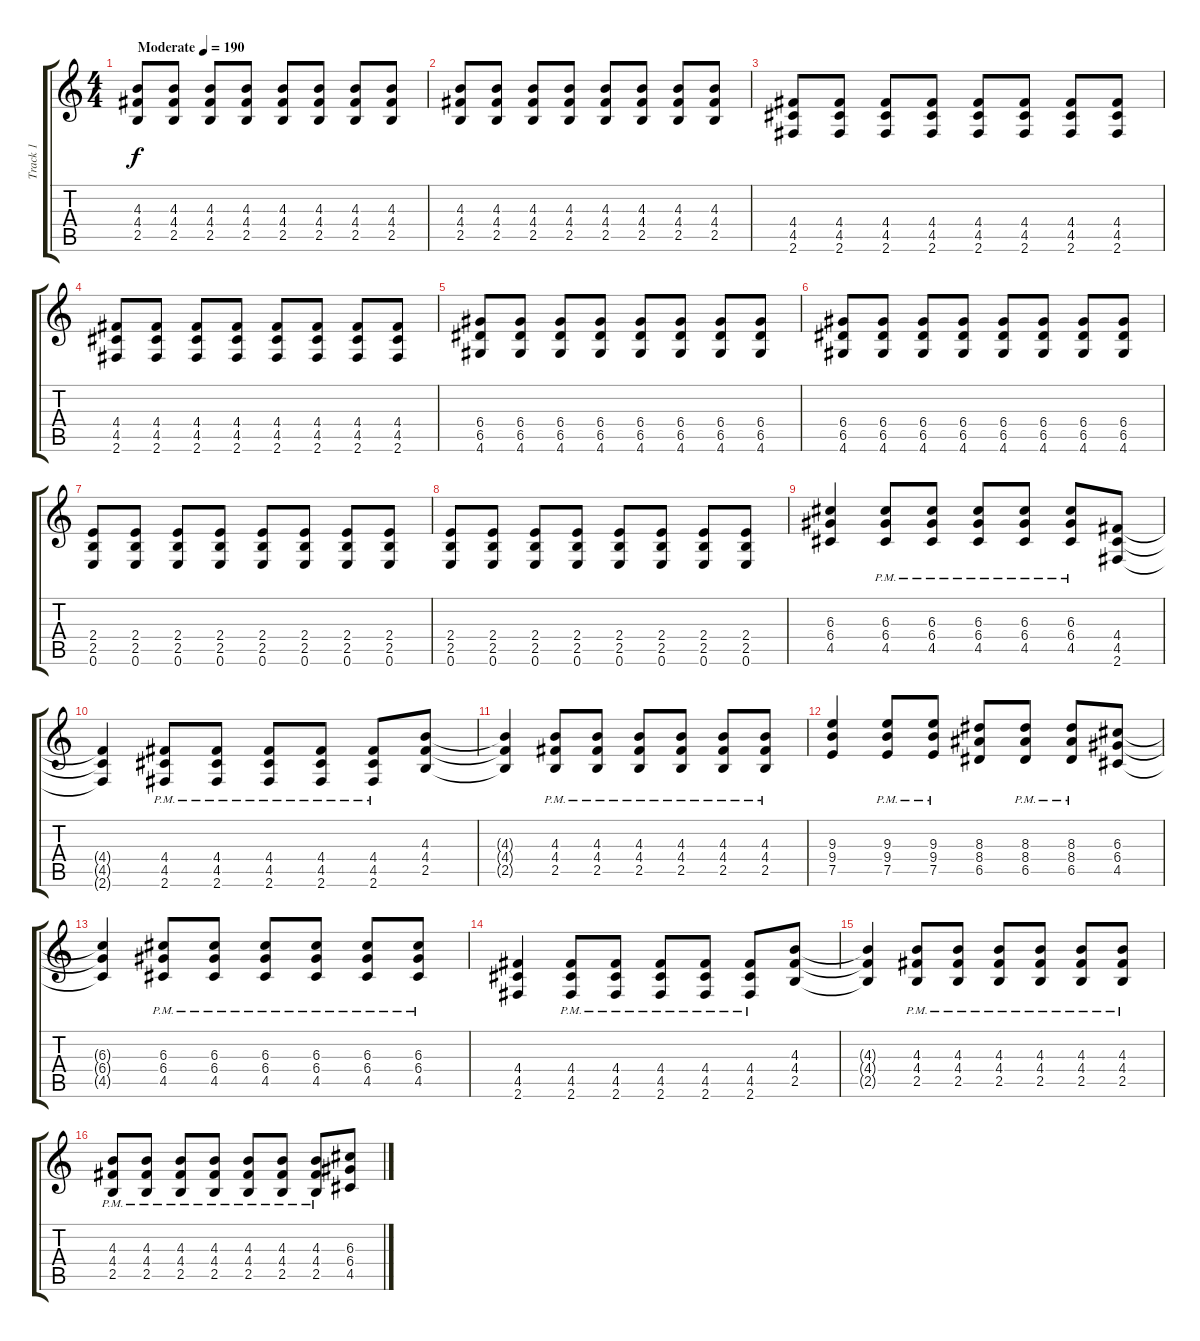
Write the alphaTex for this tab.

\track ("Track 1" "Track 1") {instrument acousticguitarsteel}
\staff {score tabs}
\tuning (E4 B3 G3 D3 A2 E2) {hide}
\ts (4 4)
\tempo (190 "Moderate")
\clef g2
\ks c
(4.3 4.4 2.5).8{dy f instrument acousticguitarsteel} (4.3 4.4 2.5).8 (4.3 4.4 2.5).8 (4.3 4.4 2.5).8 (4.3 4.4 2.5).8 (4.3 4.4 2.5).8 (4.3 4.4 2.5).8 (4.3 4.4 2.5).8 |
(4.3 4.4 2.5).8 (4.3 4.4 2.5).8 (4.3 4.4 2.5).8 (4.3 4.4 2.5).8 (4.3 4.4 2.5).8 (4.3 4.4 2.5).8 (4.3 4.4 2.5).8 (4.3 4.4 2.5).8 |
(4.4 4.5 2.6).8 (4.4 4.5 2.6).8 (4.4 4.5 2.6).8 (4.4 4.5 2.6).8 (4.4 4.5 2.6).8 (4.4 4.5 2.6).8 (4.4 4.5 2.6).8 (4.4 4.5 2.6).8 |
(4.4 4.5 2.6).8 (4.4 4.5 2.6).8 (4.4 4.5 2.6).8 (4.4 4.5 2.6).8 (4.4 4.5 2.6).8 (4.4 4.5 2.6).8 (4.4 4.5 2.6).8 (4.4 4.5 2.6).8 |
(6.4 6.5 4.6).8 (6.4 6.5 4.6).8 (6.4 6.5 4.6).8 (6.4 6.5 4.6).8 (6.4 6.5 4.6).8 (6.4 6.5 4.6).8 (6.4 6.5 4.6).8 (6.4 6.5 4.6).8 |
(6.4 6.5 4.6).8 (6.4 6.5 4.6).8 (6.4 6.5 4.6).8 (6.4 6.5 4.6).8 (6.4 6.5 4.6).8 (6.4 6.5 4.6).8 (6.4 6.5 4.6).8 (6.4 6.5 4.6).8 |
(2.4 2.5 0.6).8 (2.4 2.5 0.6).8 (2.4 2.5 0.6).8 (2.4 2.5 0.6).8 (2.4 2.5 0.6).8 (2.4 2.5 0.6).8 (2.4 2.5 0.6).8 (2.4 2.5 0.6).8 |
(2.4 2.5 0.6).8 (2.4 2.5 0.6).8 (2.4 2.5 0.6).8 (2.4 2.5 0.6).8 (2.4 2.5 0.6).8 (2.4 2.5 0.6).8 (2.4 2.5 0.6).8 (2.4 2.5 0.6).8 |
(6.3 6.4 4.5).4 (6.3{pm} 6.4{pm} 4.5{pm}).8 (6.3{pm} 6.4{pm} 4.5{pm}).8 (6.3{pm} 6.4{pm} 4.5{pm}).8 (6.3{pm} 6.4{pm} 4.5{pm}).8 (6.3{pm} 6.4{pm} 4.5{pm}).8 (4.4 4.5 2.6).8 |
(4.4{t} 4.5{t} 2.6{t}).4 (4.4{pm} 4.5{pm} 2.6{pm}).8 (4.4{pm} 4.5{pm} 2.6{pm}).8 (4.4{pm} 4.5{pm} 2.6{pm}).8 (4.4{pm} 4.5{pm} 2.6{pm}).8 (4.4{pm} 4.5{pm} 2.6{pm}).8 (4.3 4.4 2.5).8 |
(4.3{t} 4.4{t} 2.5{t}).4 (4.3{pm} 4.4{pm} 2.5{pm}).8 (4.3{pm} 4.4{pm} 2.5{pm}).8 (4.3{pm} 4.4{pm} 2.5{pm}).8 (4.3{pm} 4.4{pm} 2.5{pm}).8 (4.3{pm} 4.4{pm} 2.5{pm}).8 (4.3{pm} 4.4{pm} 2.5{pm}).8 |
(9.3 9.4 7.5).4 (9.3{pm} 9.4{pm} 7.5{pm}).8 (9.3{pm} 9.4{pm} 7.5{pm}).8 (8.3 8.4 6.5).8 (8.3{pm} 8.4{pm} 6.5{pm}).8 (8.3{pm} 8.4{pm} 6.5{pm}).8 (6.3 6.4 4.5).8 |
(6.3{t} 6.4{t} 4.5{t}).4 (6.3{pm} 6.4{pm} 4.5{pm}).8 (6.3{pm} 6.4{pm} 4.5{pm}).8 (6.3{pm} 6.4{pm} 4.5{pm}).8 (6.3{pm} 6.4{pm} 4.5{pm}).8 (6.3{pm} 6.4{pm} 4.5{pm}).8 (6.3 6.4 4.5{pm}).8 |
(4.4 4.5 2.6).4 (4.4{pm} 4.5{pm} 2.6{pm}).8 (4.4{pm} 4.5{pm} 2.6{pm}).8 (4.4{pm} 4.5{pm} 2.6{pm}).8 (4.4{pm} 4.5{pm} 2.6{pm}).8 (4.4{pm} 4.5{pm} 2.6{pm}).8 (4.3 4.4 2.5).8 |
(4.3{t} 4.4{t} 2.5{t}).4 (4.3{pm} 4.4{pm} 2.5{pm}).8 (4.3{pm} 4.4{pm} 2.5{pm}).8 (4.3{pm} 4.4{pm} 2.5{pm}).8 (4.3{pm} 4.4{pm} 2.5{pm}).8 (4.3{pm} 4.4{pm} 2.5{pm}).8 (4.3{pm} 4.4{pm} 2.5{pm}).8 |
(4.3{pm} 4.4{pm} 2.5{pm}).8 (4.3{pm} 4.4{pm} 2.5{pm}).8 (4.3{pm} 4.4{pm} 2.5{pm}).8 (4.3{pm} 4.4{pm} 2.5{pm}).8 (4.3{pm} 4.4{pm} 2.5{pm}).8 (4.3{pm} 4.4{pm} 2.5{pm}).8 (4.3{pm} 4.4{pm} 2.5{pm}).8 (6.3 6.4 4.5).8
